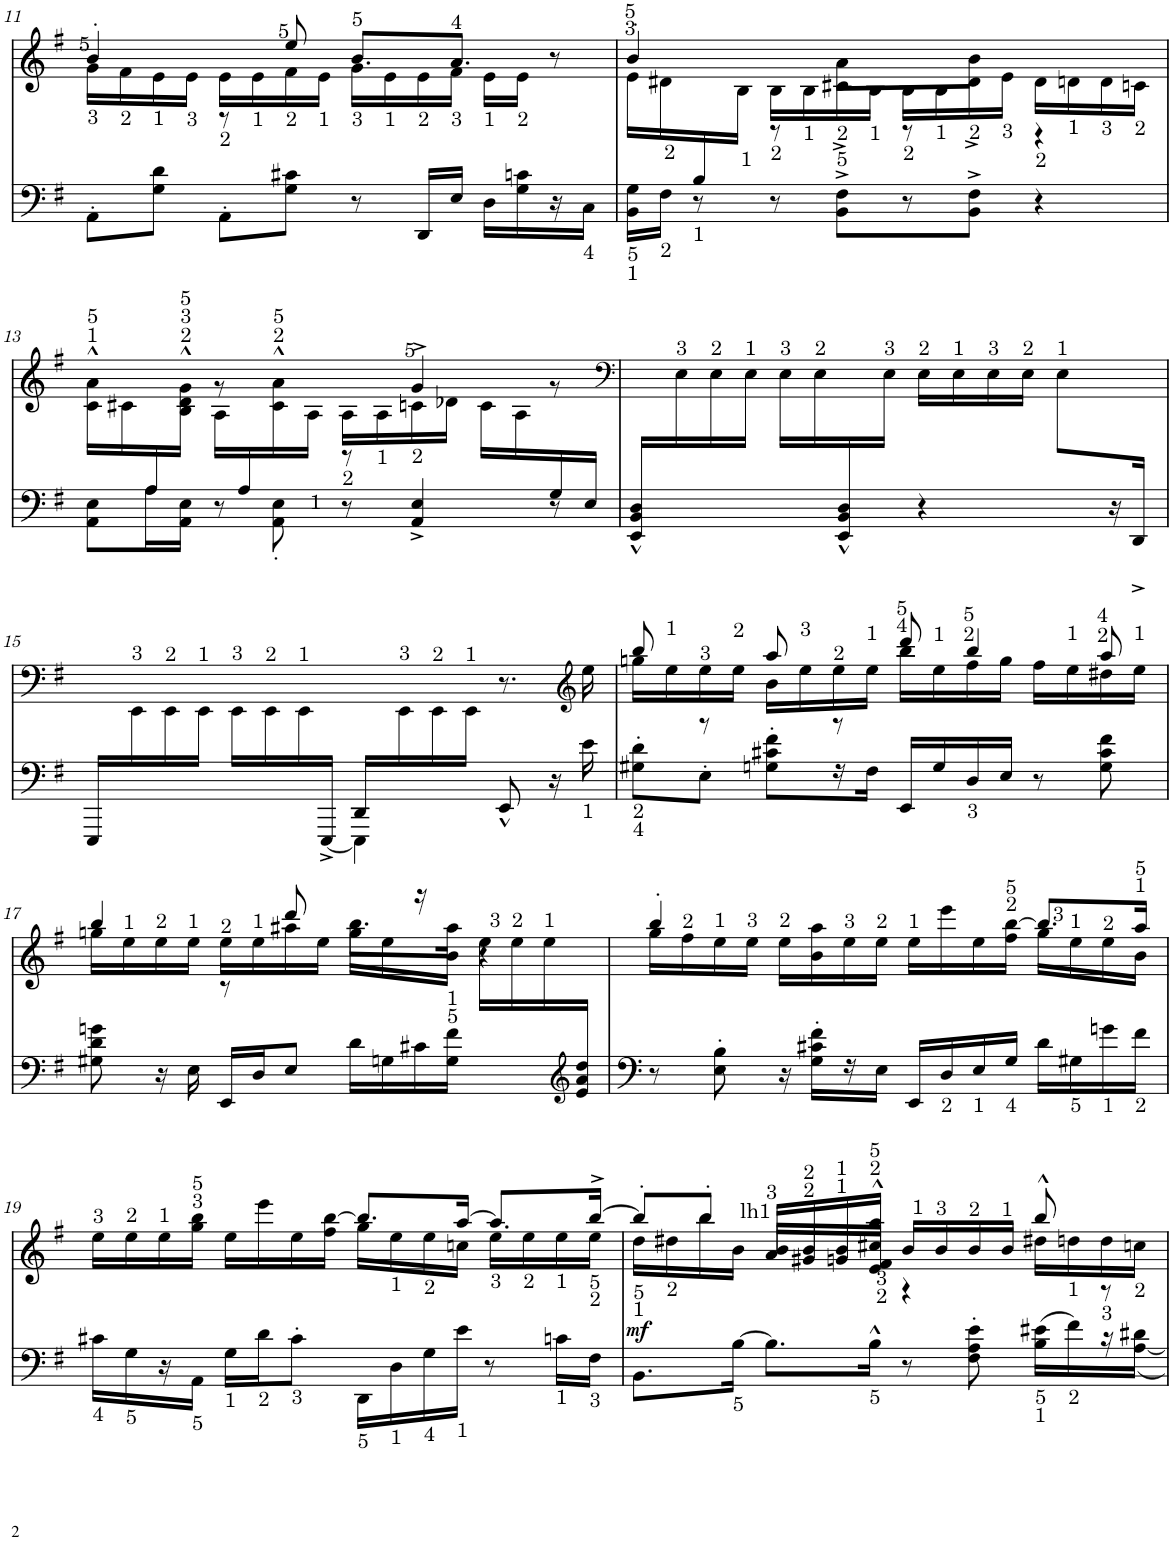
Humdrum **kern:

**kern	**kern	**dynam
*part1	*part1	*part1
*staff2	*staff1	*staff1/2
*I"Piano	*	*
*I'Pno.	*	*
!!LO:PB:g=z
*clefF4	*clefG2	*
*k[f#]	*k[f#]	*
*M4/4	*M4/4	*
*met(c)	*met(c)	*
=11	=11	=11
*	*^	*
8AA'\L	16g\LL	4b'/	.
.	16f#\	.	.
8G\ 8d\J	16e\	.	.
.	16e\JJ	.	.
8AA'\L	16e\LL	8r	.
.	16e\	.	.
8G\ 8c#X\J	16f#\	8ee/	.
.	16e\JJ	.	.
8r	16g\LL	8.b/L	.
.	16e\	.	.
16DD/LL	16e\	.	.
16E/JJ	16f#\JJ	8.a/J	.
16D\LL	16e\LL	.	.
16G\ 16cn\	16e\JJ	.	.
16r	8r	8ryy	.
16C\JJ	.	.	.
=12	=12	=12	=12
*^	*	*	*
8ryy	16BB\ 16G\LL	16e\LL	4b'/	.
.	16F#\JJ	16d#X\	.	.
16B</	8r	16ryy	.	.
2ryy	.	16B\JJ	.	.
.	8r	16B\LL	8r	.
.	.	16B\	.	.
.	8BB\^ 8F#\^L	16c#X\	8a^\L	.
.	.	16B\JJ	.	.
.	8r	16B\LL	8r	.
.	.	16B\	.	.
.	8BB\^ 8F#\^J	16d#\	8b^\J	.
4ryy	.	16e\JJ	.	.
.	4r	16d#\LL	4r	.
.	.	16dn\	.	.
.	.	16d\	.	.
16ryy	.	16cn\JJ	.	.
!!LO:LB:g=z	!!
=13	=13	=13	=13	=13
8ryy	8AA\ 8E\L	16c\^^ 16a\^^LL	4ryy	.
.	.	16c#X\	.	.
16A/	16A\L	16ryy	.	.
8ryy	16AA\ 16E\JJ	16B\^^ 16d\^^ 16g\^^JJ	.	.
.	8r	16A\LL	8r	.
16A/	.	16ryy	.	.
2ryy	8AA\'< 8E\'<	16c#\^^ 16a\^^	8ryy	.
.	.	16A<\JJ	.	.
.	8r	16A\LL	8r	.
.	.	16A\	.	.
.	4AA/^ 4E/^	16cn\	4g^/	.
.	.	16d-X\JJ	.	.
.	.	16c\LL	.	.
.	.	16A\	.	.
16G/	8r	8ryy	8r	.
16E/JJ	.	.	.	.
=14	=14	=14	=14	=14
*	*	*clefF4	*	*
2...ryy	16EE/^^ 16BB/^^ 16D/^^LL	2ryy	16ryy	.
.	16ryy	.	16E>\	.
*v	*v	*	*	*
.	.	16E>\	.
.	.	16E>\JJ	.
.	.	16E>\LL	.
.	.	16E>\	.
*^	*	*	*
.	16EE/^^ 16BB/^^ 16D/^^	.	16ryy	.
.	16ryy	.	16E>\JJ	.
.	4r	16E\LL	16ryy	.
.	.	16E\	4..ryy	.
.	.	16E\	.	.
.	.	16E\JJ	.	.
.	4ryy	8E\L	.	.
.	.	16r	.	.
16DD^/JJ	.	16ryy	.	.
!!LO:LB:g=z	!!
=15	=15	=15	=15	=15
16EEE/LL	2ryy	2ryy	16ryy	.
4.ryy	.	.	16EE>\	.
.	.	.	16EE>\	.
.	.	.	16EE>\JJ	.
.	.	.	16EE>\LL	.
.	.	.	16EE>\	.
.	.	.	16EE>\	.
[<16EEE^</JJ	.	.	8ryy	.
16DD/LL	4EEE\]	4ryy	.	.
8.ryy	.	.	16EE>\	.
.	.	.	16EE>\	.
.	.	.	16EE>\JJ	.
8EE^^/	4ryy	8.r	4ryy	.
16r	.	.	.	.
*	*	*clefG2	*	*
16e\	.	16ee\	.	.
*v	*v	*	*	*
=16	=16	=16	=16
8G#X\' 8d\'L	16ggn\LL	8bb/	.
.	16ee>\	.	.
8E'\J	16ee>\	8r	.
.	16ee>\JJ	.	.
8Gn\' 8c#X\' 8f#\'L	16b\LL	8aa/	.
.	16ee>\	.	.
16r	16ee>\	8r	.
16F#\JJ	16ee>\JJ	.	.
16EE/LL	16bb\LL	8ddd/	.
16G/	16ee>\	.	.
16D/	16ff#\	4bb/	.
16E/JJ	16gg\JJ	.	.
8r	16ff#\LL	.	.
.	16ee>\	.	.
8G\ 8c#\ 8f#\	16dd#X\	8aa/	.
.	16ee>\JJ	.	.
!!LO:LB:g=z
=17	=17	=17	=17
*	*	*^	*
8G#X\ 8d\ 8gn\	16ggn\LL	4bb/	2.ryy	.
.	16ee>\	.	.	.
16r	16ee>\	.	.	.
16E\	16ee>\JJ	.	.	.
16EE/LL	16ee>\LL	8r	.	.
16D/J	16ee>\	.	.	.
8E/J	16aa#X\	8ddd/	.	.
.	16ee\JJ	.	.	.
16d\LL	16gg\LL	8.bb\L	.	.
16Gn\	16ee\	.	.	.
16c#X\	16r	.	.	.
16G\ 16f#\JJ	16b\JJ	16aa#\Jk	.	.
8.ryy	4r	4ryy	16ee>\LL	.
.	.	.	16ee>\	.
.	.	.	16ee>\	.
*clefG2	*	*	*	*
16e/ 16a/ 16dd/JJ	.	.	16ryy	.
*	*	*v	*v	*
=18	=18	=18	=18
8r	16gg\LL	4bb'/	.
.	16ff#>\	.	.
8E\' 8B\'	16ee>\	.	.
.	16ee>\JJ	.	.
16r	16ee\LL	2ryy	.
16G\' 16c#X\' 16f#\'LL	16b\ 16aa\	.	.
16r	16ee\	.	.
16E\JJ	16ee\JJ	.	.
16EE/LL	16ee\LL	.	.
16D/	16eee\	.	.
16E/	16ee\	.	.
16G/JJ	16ff#\ [16bb\JJ	.	.
16d\LL	16gg>\LL	8.bb/L]	.
16G#X\	16ee>\	.	.
16gn\	16ee>\	.	.
16f#\JJ	16b\JJ	16aa/Jk	.
!!LO:LB:g=z	!!
=19	=19	=19	=19
16c#X\LL	16ee\LL	2ryy	.
16G\	16ee\	.	.
16r	16ee\	.	.
16AA\JJ	16gg\ 16bb\JJ	.	.
16G\LL	16ee\LL	.	.
16d\J	16eee\	.	.
8c#'\J	16ee\	.	.
.	16ff#\ [16bb\JJ	.	.
16DD\LL	16gg\LL	8.bb/L]	.
16D\	16ee\	.	.
16G\	16ee\	.	.
16e\JJ	16ccn\JJ	[16aa/Jk	.
8r	16ee\LL	8.aa/L]	.
.	16ee\	.	.
16cn\LL	16ee\	.	.
16F#\JJ	16ee\JJ	[16bb^/Jk	.
=20	=20	=20	=20
!	!	!	!LO:DY:b
8.BB\L	16dd\LL	8bb'/L]	mf
.	16dd#X\	.	.
.	16bb\	8bb'/J	.
[16B\Jk	16b\JJ	.	.
8.B\L]	16a/LL	16b/LL	.
.	16g#X/	16b/	.
.	16gn/	16b/	.
16B^^\Jk	16e/ 16f#/JJ	16cc#X/^^ 16aa/^^JJ	.
8r	16b/LL	4r	.
.	16b/	.	.
8F#\' 8A\' 8e\'	16b/	.	.
.	16b/JJ	.	.
16B\ 16e#X\LL	16dd#X\LL	8bb^^/	.
16f#\	16ddn\	.	.
16r	16dd\	8r	.
[16A\ 16d#X\JJ	16ccn\JJ	.	.
*	*v	*v	*
=	=	=
*-	*-	*-
